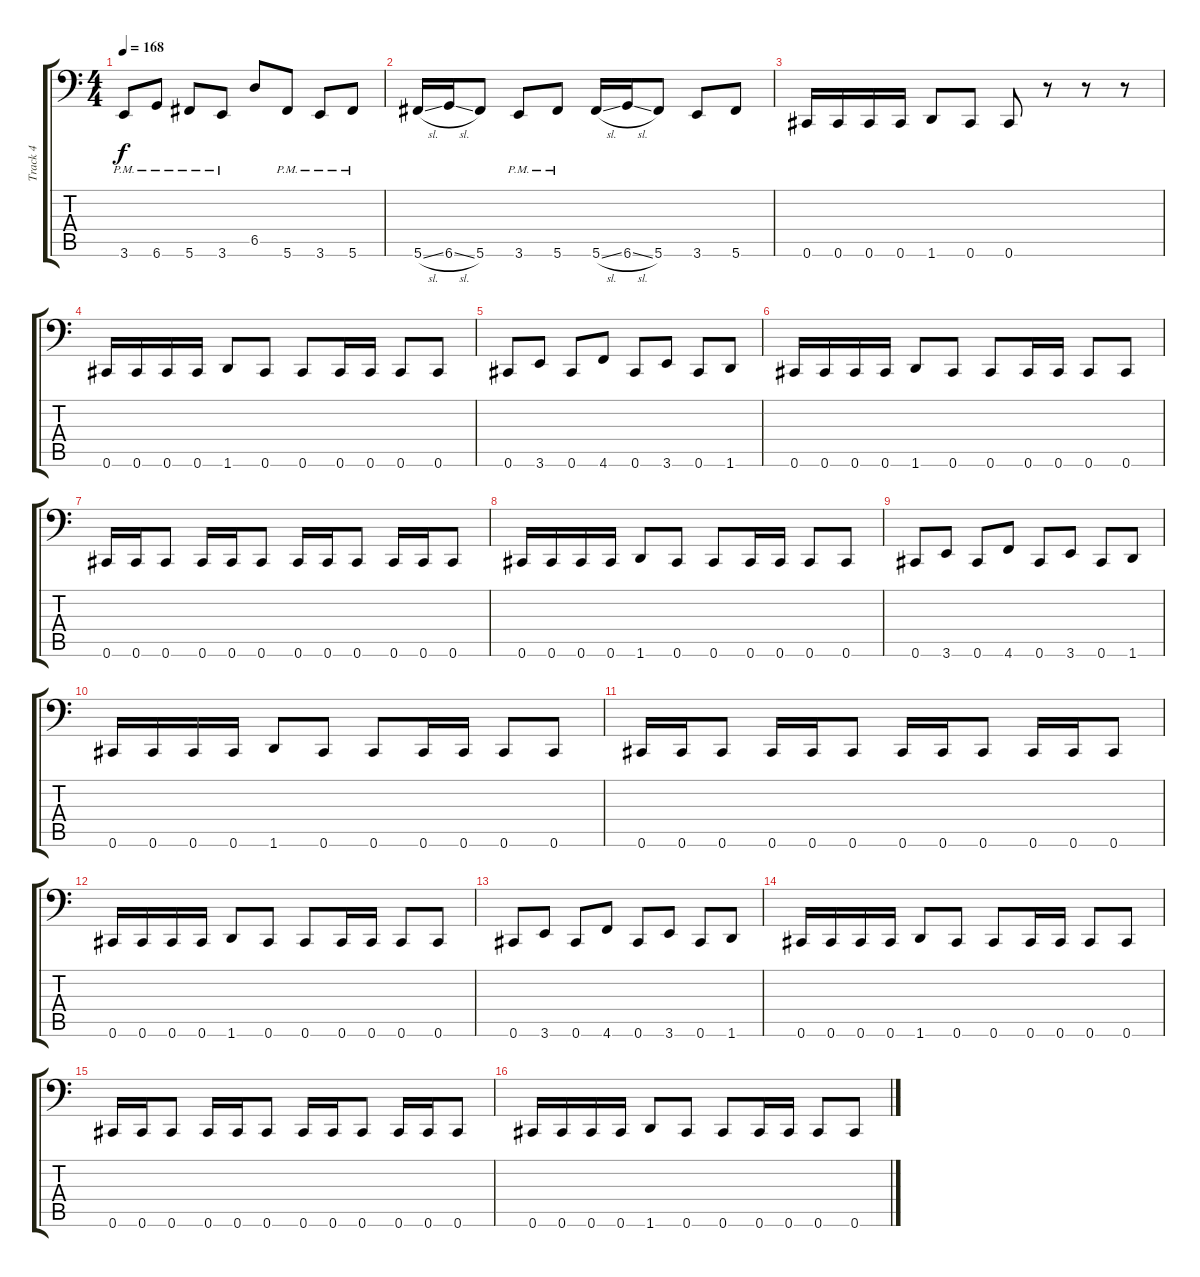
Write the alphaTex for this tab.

\track ("Track 4" "Track 4") {instrument electricbasspick}
\staff {score tabs}
\tuning (Eb3 Bb2 Gb2 Db2 Ab1 Db1) {hide}
\ts (4 4)
\tempo 168
\clef f4
\ks c
3.6{pm}.8{dy f} 6.6{pm}.8 5.6{pm}.8 3.6{pm}.8 6.5.8 5.6{pm}.8 3.6{pm}.8 5.6{pm}.8 |
5.6{sl}.16 6.6{sl}.16 5.6.8 3.6{pm}.8 5.6{pm}.8 5.6{sl}.16 6.6{sl}.16 5.6.8 3.6.8 5.6.8 |
0.6.16 0.6.16 0.6.16 0.6.16 1.6.8 0.6.8 0.6.8 r.8 r.8 r.8 |
0.6.16 0.6.16 0.6.16 0.6.16 1.6.8 0.6.8 0.6.8 0.6.16 0.6.16 0.6.8 0.6.8 |
0.6.8 3.6.8 0.6.8 4.6.8 0.6.8 3.6.8 0.6.8 1.6.8 |
0.6.16 0.6.16 0.6.16 0.6.16 1.6.8 0.6.8 0.6.8 0.6.16 0.6.16 0.6.8 0.6.8 |
0.6.16 0.6.16 0.6.8 0.6.16 0.6.16 0.6.8 0.6.16 0.6.16 0.6.8 0.6.16 0.6.16 0.6.8 |
0.6.16 0.6.16 0.6.16 0.6.16 1.6.8 0.6.8 0.6.8 0.6.16 0.6.16 0.6.8 0.6.8 |
0.6.8 3.6.8 0.6.8 4.6.8 0.6.8 3.6.8 0.6.8 1.6.8 |
0.6.16 0.6.16 0.6.16 0.6.16 1.6.8 0.6.8 0.6.8 0.6.16 0.6.16 0.6.8 0.6.8 |
0.6.16 0.6.16 0.6.8 0.6.16 0.6.16 0.6.8 0.6.16 0.6.16 0.6.8 0.6.16 0.6.16 0.6.8 |
0.6.16 0.6.16 0.6.16 0.6.16 1.6.8 0.6.8 0.6.8 0.6.16 0.6.16 0.6.8 0.6.8 |
0.6.8 3.6.8 0.6.8 4.6.8 0.6.8 3.6.8 0.6.8 1.6.8 |
0.6.16 0.6.16 0.6.16 0.6.16 1.6.8 0.6.8 0.6.8 0.6.16 0.6.16 0.6.8 0.6.8 |
0.6.16 0.6.16 0.6.8 0.6.16 0.6.16 0.6.8 0.6.16 0.6.16 0.6.8 0.6.16 0.6.16 0.6.8 |
0.6.16 0.6.16 0.6.16 0.6.16 1.6.8 0.6.8 0.6.8 0.6.16 0.6.16 0.6.8 0.6.8
